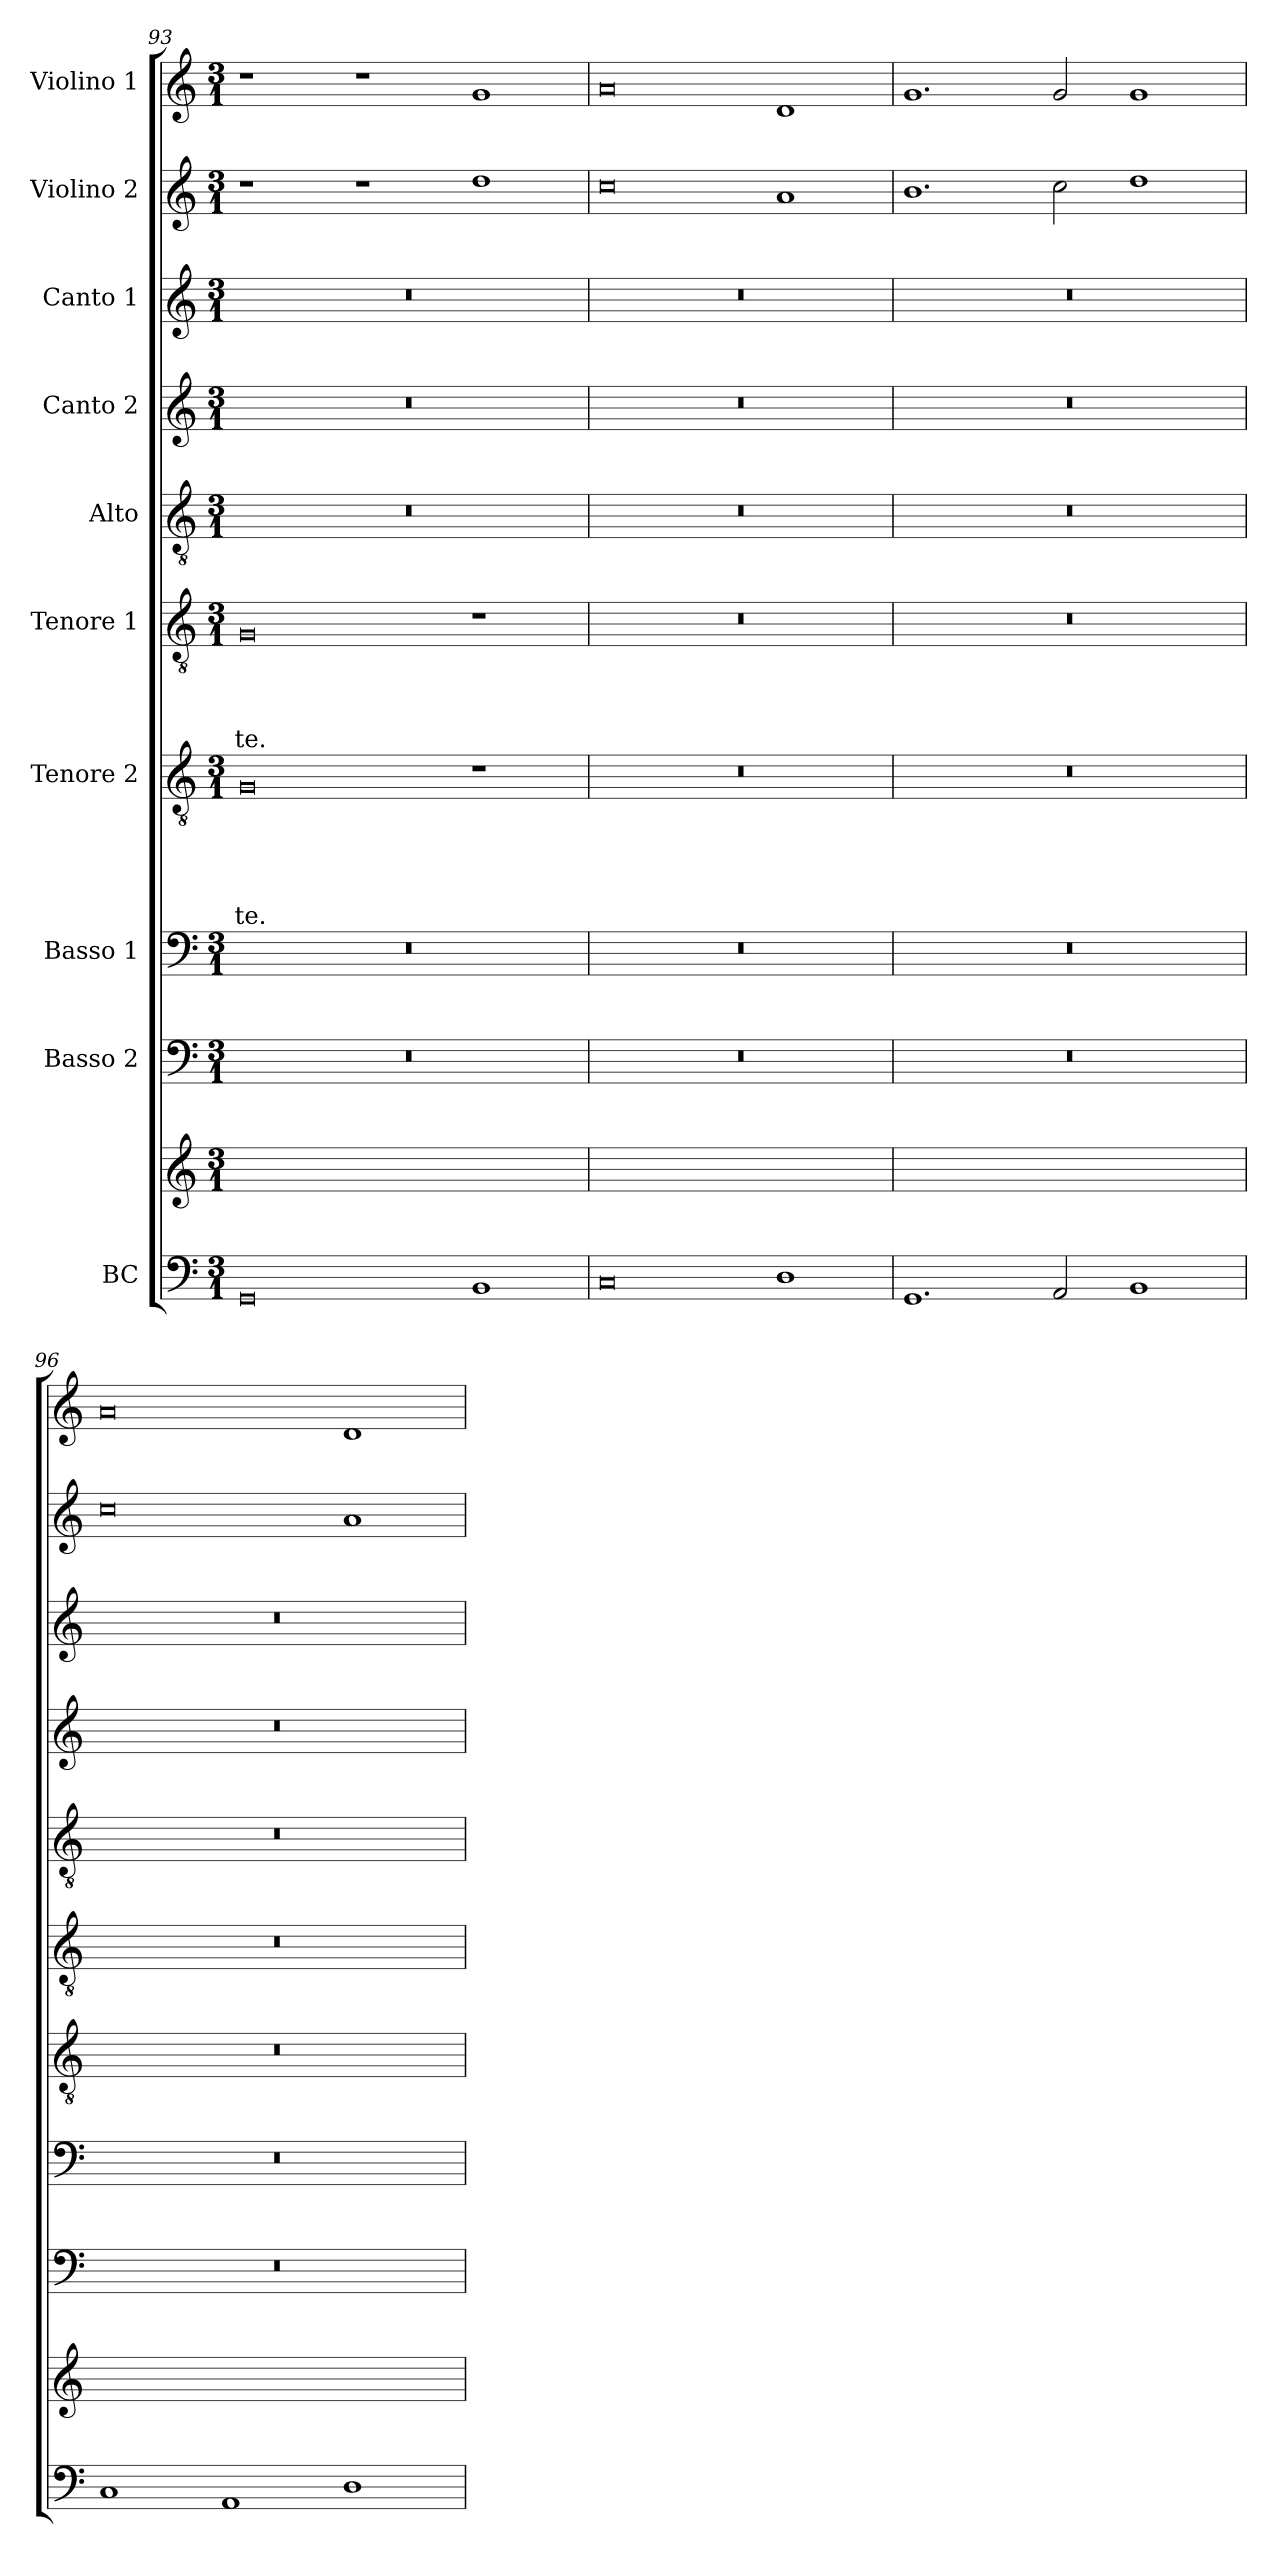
**kern	**kern	**kern	**kern	**kern	**text	**text	**text	**text	**text	**kern	**text	**text	**text	**text	**kern	**kern	**kern	**kern	**kern
*part11	*part10	*part9	*part8	*part7	*part7	*part7	*part7	*part7	*part7	*part6	*part6	*part6	*part6	*part6	*part5	*part4	*part3	*part2	*part1
*staff11	*staff10	*staff9	*staff8	*staff7	*staff7	*staff7	*staff7	*staff7	*staff7	*staff6	*staff6	*staff6	*staff6	*staff6	*staff5	*staff4	*staff3	*staff2	*staff1
*I"BC	*	*I"Basso 2	*I"Basso 1	*I"Tenore 2	*	*	*	*	*	*I"Tenore 1	*	*	*	*	*I"Alto	*I"Canto 2	*I"Canto 1	*I"Violino 2	*I"Violino 1
*clefF4	*clefG2	*clefF4	*clefF4	*clefGv2	*	*	*	*	*	*clefGv2	*	*	*	*	*clefGv2	*clefG2	*clefG2	*clefG2	*clefG2
*k[]	*k[]	*k[]	*k[]	*k[]	*	*	*	*	*	*k[]	*	*	*	*	*k[]	*k[]	*k[]	*k[]	*k[]
*C:	*C:	*C:	*C:	*C:	*	*	*	*	*	*C:	*	*	*	*	*C:	*C:	*C:	*C:	*C:
*M3/1	*M3/1	*M3/1	*M3/1	*M3/1	*	*	*	*	*	*M3/1	*	*	*	*	*M3/1	*M3/1	*M3/1	*M3/1	*M3/1
=93	=93	=93	=93	=93	=93	=93	=93	=93	=93	=93	=93	=93	=93	=93	=93	=93	=93	=93	=93
!	!	!	!	!	!	!	!	!	!LO:LY:b	!	!	!	!	!LO:LY:b	!	!	!	!	!
0GG	0.ryy	0.r	0.r	0G	.	.	.	.	te.	0G	.	.	.	te.	0.r	0.r	0.r	1r	1r
.	.	.	.	.	.	.	.	.	.	.	.	.	.	.	.	.	.	1r	1r
1BB	.	.	.	1r	.	.	.	.	.	1r	.	.	.	.	.	.	.	1dd	1g
=94	=94	=94	=94	=94	=94	=94	=94	=94	=94	=94	=94	=94	=94	=94	=94	=94	=94	=94	=94
0C	0.ryy	0.r	0.r	0.r	.	.	.	.	.	0.r	.	.	.	.	0.r	0.r	0.r	0cc	0a
1D	.	.	.	.	.	.	.	.	.	.	.	.	.	.	.	.	.	1a	1d
=95	=95	=95	=95	=95	=95	=95	=95	=95	=95	=95	=95	=95	=95	=95	=95	=95	=95	=95	=95
1.GG	0.ryy	0.r	0.r	0.r	.	.	.	.	.	0.r	.	.	.	.	0.r	0.r	0.r	1.b	1.g
2AA/	.	.	.	.	.	.	.	.	.	.	.	.	.	.	.	.	.	2cc\	2g/
1BB	.	.	.	.	.	.	.	.	.	.	.	.	.	.	.	.	.	1dd	1g
=96	=96	=96	=96	=96	=96	=96	=96	=96	=96	=96	=96	=96	=96	=96	=96	=96	=96	=96	=96
1C	0.ryy	0.r	0.r	0.r	.	.	.	.	.	0.r	.	.	.	.	0.r	0.r	0.r	0cc	0a
1AA	.	.	.	.	.	.	.	.	.	.	.	.	.	.	.	.	.	.	.
1D	.	.	.	.	.	.	.	.	.	.	.	.	.	.	.	.	.	1a	1d
=	=	=	=	=	=	=	=	=	=	=	=	=	=	=	=	=	=	=	=
*-	*-	*-	*-	*-	*-	*-	*-	*-	*-	*-	*-	*-	*-	*-	*-	*-	*-	*-	*-
